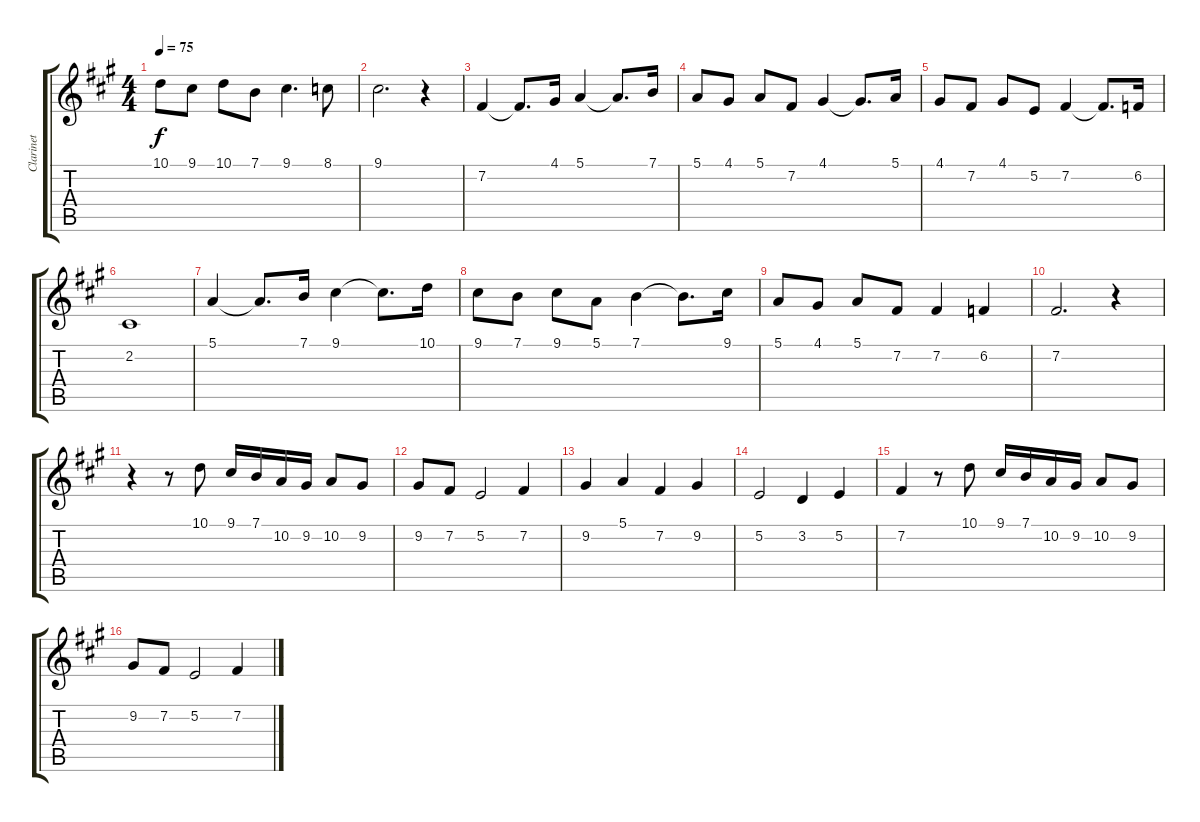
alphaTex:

\track ("Clarinet" "Clarinet") {instrument clarinet}
\staff {score tabs}
\tuning (E4 B3 G3 D3 A2 E2) {hide}
\ts (4 4)
\tempo 75
\clef g2
\ks f#minor
10.1.8{dy f} 9.1.8 10.1.8 7.1.8 9.1.4{d} 8.1.8 |
9.1.2{d} r.4 |
7.2.4 7.2{t}.8{d} 4.1.16 5.1.4 5.1{t}.8{d} 7.1.16 |
5.1.8 4.1.8 5.1.8 7.2.8 4.1.4 4.1{t}.8{d} 5.1.16 |
4.1.8 7.2.8 4.1.8 5.2.8 7.2.4 7.2{t}.8{d} 6.2.16 |
2.2.1 |
5.1.4 5.1{t}.8{d} 7.1.16 9.1.4 9.1{t}.8{d} 10.1.16 |
9.1.8 7.1.8 9.1.8 5.1.8 7.1.4 7.1{t}.8{d} 9.1.16 |
5.1.8 4.1.8 5.1.8 7.2.8 7.2.4 6.2.4 |
7.2.2{d} r.4 |
r.4 r.8 10.1.8 9.1.16 7.1.16 10.2.16 9.2.16 10.2.8 9.2.8 |
9.2.8 7.2.8 5.2.2 7.2.4 |
9.2.4 5.1.4 7.2.4 9.2.4 |
5.2.2 3.2.4 5.2.4 |
7.2.4 r.8 10.1.8 9.1.16 7.1.16 10.2.16 9.2.16 10.2.8 9.2.8 |
9.2.8 7.2.8 5.2.2 7.2.4
